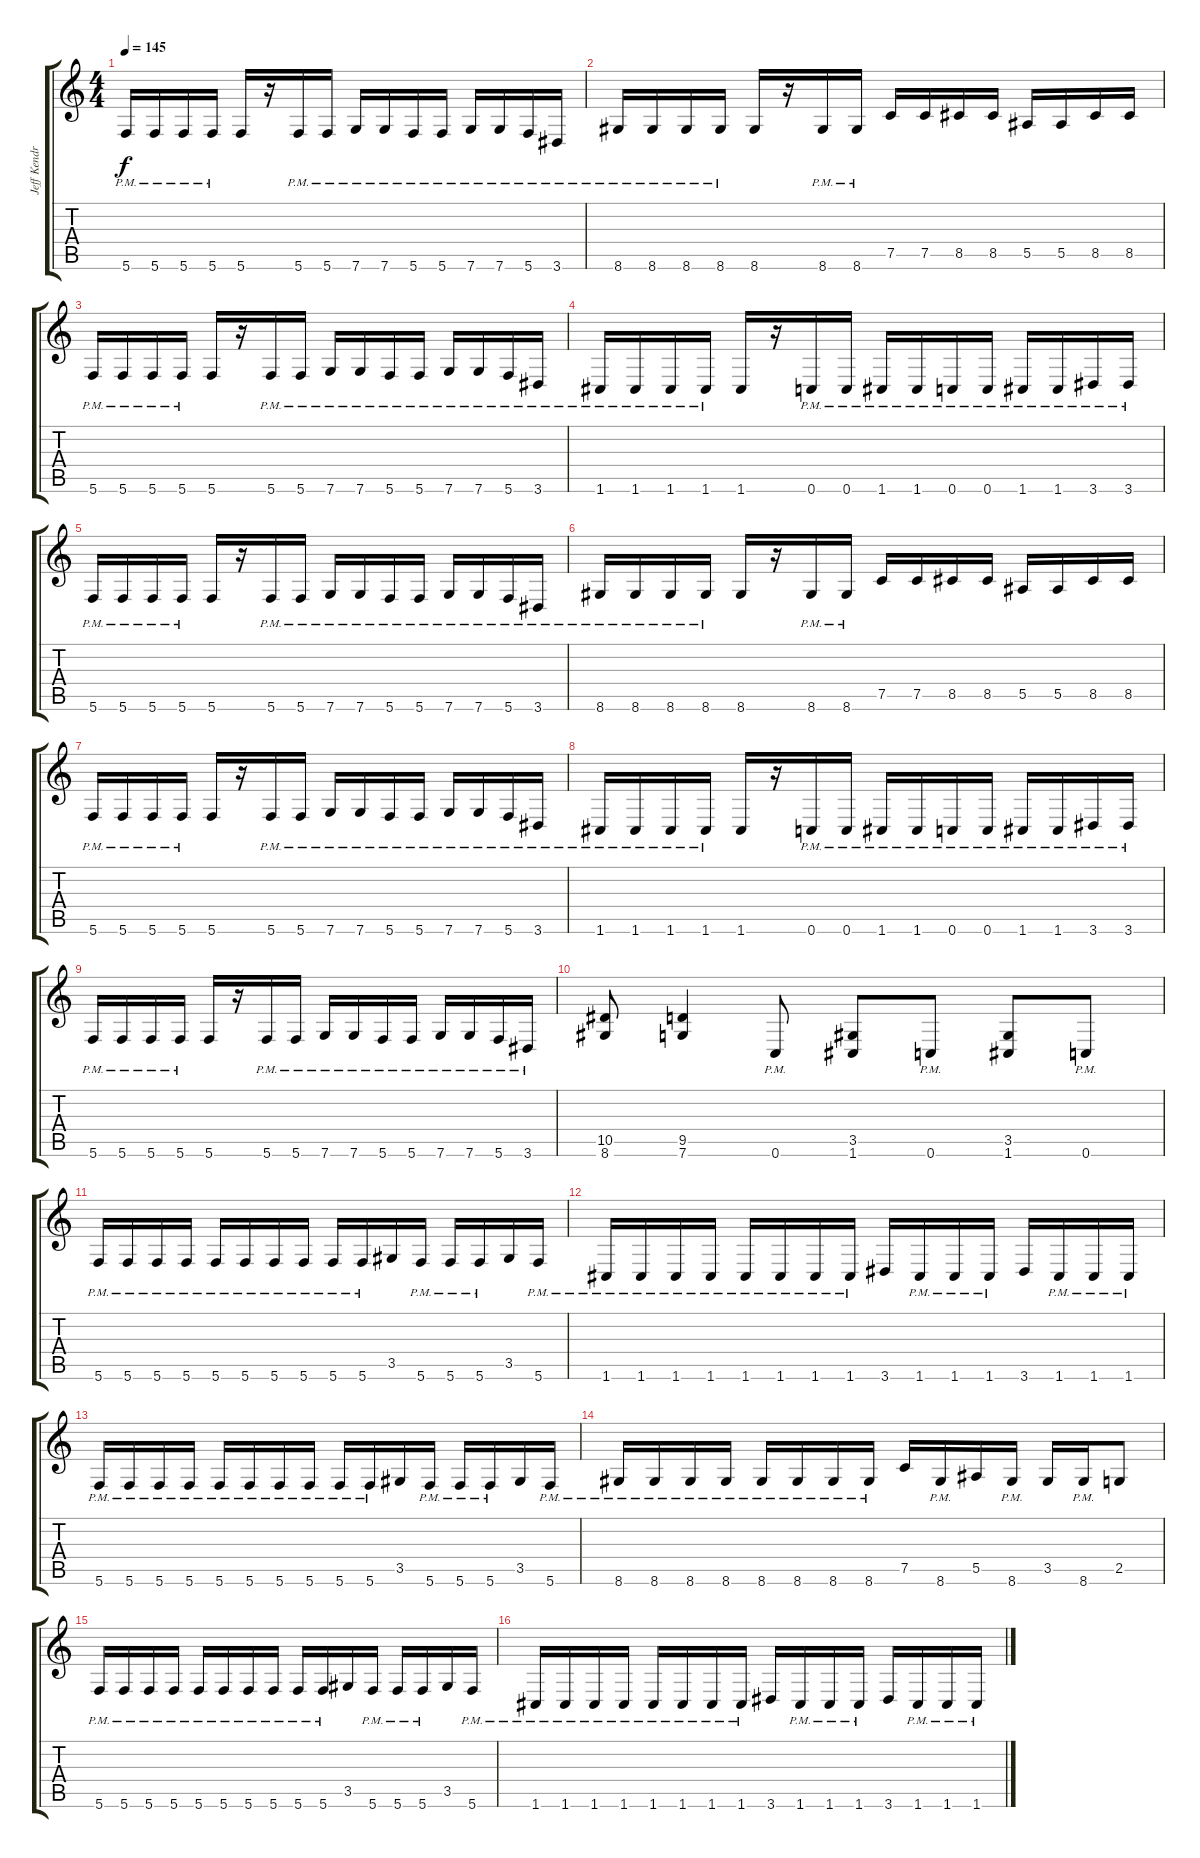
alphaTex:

\track ("Jeff Kendrick" "Jeff Kendr") {instrument distortionguitar}
\staff {score tabs}
\tuning (C4 G3 Eb3 Bb2 F2 C2) {hide}
\ts (4 4)
\tempo 145
\clef g2
\ks c
5.6{pm}.16{dy f} 5.6{pm}.16 5.6{pm}.16 5.6{pm}.16 5.6.16 r.16 5.6{pm}.16 5.6{pm}.16 7.6{pm}.16 7.6{pm}.16 5.6{pm}.16 5.6{pm}.16 7.6{pm}.16 7.6{pm}.16 5.6{pm}.16 3.6{pm}.16 |
8.6{pm}.16 8.6{pm}.16 8.6{pm}.16 8.6{pm}.16 8.6.16 r.16 8.6{pm}.16 8.6{pm}.16 7.5.16 7.5.16 8.5.16 8.5.16 5.5.16 5.5.16 8.5.16 8.5.16 |
5.6{pm}.16 5.6{pm}.16 5.6{pm}.16 5.6{pm}.16 5.6.16 r.16 5.6{pm}.16 5.6{pm}.16 7.6{pm}.16 7.6{pm}.16 5.6{pm}.16 5.6{pm}.16 7.6{pm}.16 7.6{pm}.16 5.6{pm}.16 3.6{pm}.16 |
1.6{pm}.16 1.6{pm}.16 1.6{pm}.16 1.6{pm}.16 1.6.16 r.16 0.6{pm}.16 0.6{pm}.16 1.6{pm}.16 1.6{pm}.16 0.6{pm}.16 0.6{pm}.16 1.6{pm}.16 1.6{pm}.16 3.6{pm}.16 3.6{pm}.16 |
5.6{pm}.16 5.6{pm}.16 5.6{pm}.16 5.6{pm}.16 5.6.16 r.16 5.6{pm}.16 5.6{pm}.16 7.6{pm}.16 7.6{pm}.16 5.6{pm}.16 5.6{pm}.16 7.6{pm}.16 7.6{pm}.16 5.6{pm}.16 3.6{pm}.16 |
8.6{pm}.16 8.6{pm}.16 8.6{pm}.16 8.6{pm}.16 8.6.16 r.16 8.6{pm}.16 8.6{pm}.16 7.5.16 7.5.16 8.5.16 8.5.16 5.5.16 5.5.16 8.5.16 8.5.16 |
5.6{pm}.16 5.6{pm}.16 5.6{pm}.16 5.6{pm}.16 5.6.16 r.16 5.6{pm}.16 5.6{pm}.16 7.6{pm}.16 7.6{pm}.16 5.6{pm}.16 5.6{pm}.16 7.6{pm}.16 7.6{pm}.16 5.6{pm}.16 3.6{pm}.16 |
1.6{pm}.16 1.6{pm}.16 1.6{pm}.16 1.6{pm}.16 1.6.16 r.16 0.6{pm}.16 0.6{pm}.16 1.6{pm}.16 1.6{pm}.16 0.6{pm}.16 0.6{pm}.16 1.6{pm}.16 1.6{pm}.16 3.6{pm}.16 3.6{pm}.16 |
5.6{pm}.16 5.6{pm}.16 5.6{pm}.16 5.6{pm}.16 5.6.16 r.16 5.6{pm}.16 5.6{pm}.16 7.6{pm}.16 7.6{pm}.16 5.6{pm}.16 5.6{pm}.16 7.6{pm}.16 7.6{pm}.16 5.6{pm}.16 3.6{pm}.16 |
(10.5 8.6).8 (9.5 7.6).4 0.6{pm}.8 (3.5 1.6).8 0.6{pm}.8 (3.5 1.6).8 0.6{pm}.8 |
5.6{pm}.16 5.6{pm}.16 5.6{pm}.16 5.6{pm}.16 5.6{pm}.16 5.6{pm}.16 5.6{pm}.16 5.6{pm}.16 5.6{pm}.16 5.6{pm}.16 3.5.16 5.6{pm}.16 5.6{pm}.16 5.6{pm}.16 3.5.16 5.6{pm}.16 |
1.6{pm}.16 1.6{pm}.16 1.6{pm}.16 1.6{pm}.16 1.6{pm}.16 1.6{pm}.16 1.6{pm}.16 1.6{pm}.16 3.6.16 1.6{pm}.16 1.6{pm}.16 1.6{pm}.16 3.6.16 1.6{pm}.16 1.6{pm}.16 1.6{pm}.16 |
5.6{pm}.16 5.6{pm}.16 5.6{pm}.16 5.6{pm}.16 5.6{pm}.16 5.6{pm}.16 5.6{pm}.16 5.6{pm}.16 5.6{pm}.16 5.6{pm}.16 3.5.16 5.6{pm}.16 5.6{pm}.16 5.6{pm}.16 3.5.16 5.6{pm}.16 |
8.6{pm}.16 8.6{pm}.16 8.6{pm}.16 8.6{pm}.16 8.6{pm}.16 8.6{pm}.16 8.6{pm}.16 8.6{pm}.16 7.5.16 8.6{pm}.16 5.5.16 8.6{pm}.16 3.5.16 8.6{pm}.16 2.5.8 |
5.6{pm}.16 5.6{pm}.16 5.6{pm}.16 5.6{pm}.16 5.6{pm}.16 5.6{pm}.16 5.6{pm}.16 5.6{pm}.16 5.6{pm}.16 5.6{pm}.16 3.5.16 5.6{pm}.16 5.6{pm}.16 5.6{pm}.16 3.5.16 5.6{pm}.16 |
1.6{pm}.16 1.6{pm}.16 1.6{pm}.16 1.6{pm}.16 1.6{pm}.16 1.6{pm}.16 1.6{pm}.16 1.6{pm}.16 3.6.16 1.6{pm}.16 1.6{pm}.16 1.6{pm}.16 3.6.16 1.6{pm}.16 1.6{pm}.16 1.6{pm}.16
